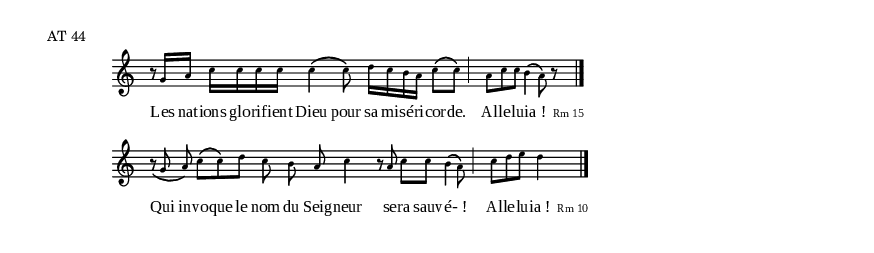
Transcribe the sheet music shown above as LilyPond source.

\version "2.12.0"
 \include "definitions.ly"
\markup {AT  44}



\relative c'' { 
	\new Staff {
		\cadenzaOn
		\set Staff.instrumentName = \markup{ \center-column {  } }
		r8 g16[ a]
		c16[ c c c]
		\times 2/3 { c4\( c8\) }		
		d16[ c b a]
		c8[\( c]\) \cesure\pespace 
		\times 2/3 { a8[ c c] }
		\stemDown b4\( a8\) r8
		\endBar
	}	\addlyrics {
		Les nat -- ions glo -- rif -- ient Dieu pour sa mi -- sé -- ri -- cor -- de. "Al" -- le -- lu -- "ia !" _
		\markup { \citation #"Rm 15"}
	}
}




\relative c'' { 
	\new Staff {
		\cadenzaOn
		\set Staff.instrumentName = \markup{ \center-column {  } }
		\times 2/3 { r8_\( g a\) }
		\times 2/3 { c[\( c\) d] }
		\times 2/3 { c b a }
		c4
		\pespace\pespace 
		r8 a
		c[ c]
		\stemDown
		b4\( a8\) \cesure\espace
		\times 2/3 {c8[ d e]} d4 
		\endBar
	}	\addlyrics {
		Qui in -- vo -- que le nom du Seig -- neur se -- ra sauv -- é -- "- !" "Al" -- le -- lu -- "ia !"
		\markup { \citation #"Rm 10"}
	}
}
